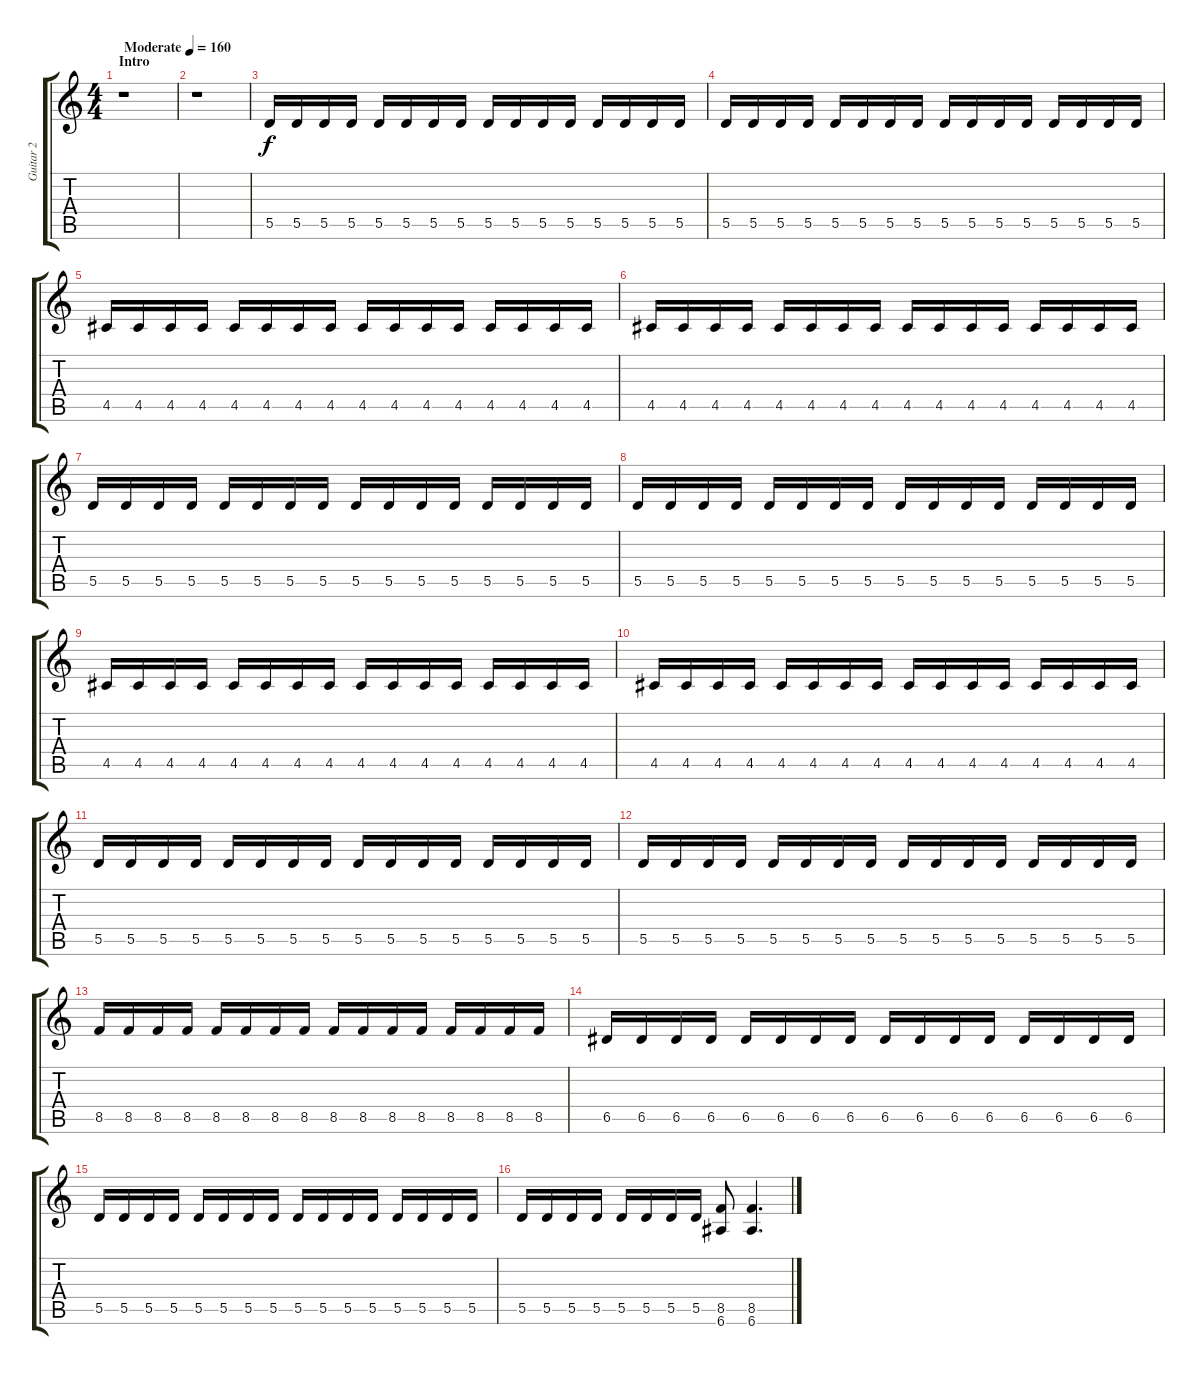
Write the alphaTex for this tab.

\track ("Guitar 2" "Guitar 2") {instrument distortionguitar}
\staff {score tabs}
\tuning (E4 B3 G3 D3 A2 E2) {hide}
\ts (4 4)
\section ("" "Intro")
\tempo (160 "Moderate")
\clef g2
\ks c
r.1{dy f instrument distortionguitar} |
r.1 |
5.5.16 5.5.16 5.5.16 5.5.16 5.5.16 5.5.16 5.5.16 5.5.16 5.5.16 5.5.16 5.5.16 5.5.16 5.5.16 5.5.16 5.5.16 5.5.16 |
5.5.16 5.5.16 5.5.16 5.5.16 5.5.16 5.5.16 5.5.16 5.5.16 5.5.16 5.5.16 5.5.16 5.5.16 5.5.16 5.5.16 5.5.16 5.5.16 |
4.5.16 4.5.16 4.5.16 4.5.16 4.5.16 4.5.16 4.5.16 4.5.16 4.5.16 4.5.16 4.5.16 4.5.16 4.5.16 4.5.16 4.5.16 4.5.16 |
4.5.16 4.5.16 4.5.16 4.5.16 4.5.16 4.5.16 4.5.16 4.5.16 4.5.16 4.5.16 4.5.16 4.5.16 4.5.16 4.5.16 4.5.16 4.5.16 |
5.5.16 5.5.16 5.5.16 5.5.16 5.5.16 5.5.16 5.5.16 5.5.16 5.5.16 5.5.16 5.5.16 5.5.16 5.5.16 5.5.16 5.5.16 5.5.16 |
5.5.16 5.5.16 5.5.16 5.5.16 5.5.16 5.5.16 5.5.16 5.5.16 5.5.16 5.5.16 5.5.16 5.5.16 5.5.16 5.5.16 5.5.16 5.5.16 |
4.5.16 4.5.16 4.5.16 4.5.16 4.5.16 4.5.16 4.5.16 4.5.16 4.5.16 4.5.16 4.5.16 4.5.16 4.5.16 4.5.16 4.5.16 4.5.16 |
4.5.16 4.5.16 4.5.16 4.5.16 4.5.16 4.5.16 4.5.16 4.5.16 4.5.16 4.5.16 4.5.16 4.5.16 4.5.16 4.5.16 4.5.16 4.5.16 |
5.5.16 5.5.16 5.5.16 5.5.16 5.5.16 5.5.16 5.5.16 5.5.16 5.5.16 5.5.16 5.5.16 5.5.16 5.5.16 5.5.16 5.5.16 5.5.16 |
5.5.16 5.5.16 5.5.16 5.5.16 5.5.16 5.5.16 5.5.16 5.5.16 5.5.16 5.5.16 5.5.16 5.5.16 5.5.16 5.5.16 5.5.16 5.5.16 |
8.5.16 8.5.16 8.5.16 8.5.16 8.5.16 8.5.16 8.5.16 8.5.16 8.5.16 8.5.16 8.5.16 8.5.16 8.5.16 8.5.16 8.5.16 8.5.16 |
6.5.16 6.5.16 6.5.16 6.5.16 6.5.16 6.5.16 6.5.16 6.5.16 6.5.16 6.5.16 6.5.16 6.5.16 6.5.16 6.5.16 6.5.16 6.5.16 |
5.5.16 5.5.16 5.5.16 5.5.16 5.5.16 5.5.16 5.5.16 5.5.16 5.5.16 5.5.16 5.5.16 5.5.16 5.5.16 5.5.16 5.5.16 5.5.16 |
5.5.16 5.5.16 5.5.16 5.5.16 5.5.16 5.5.16 5.5.16 5.5.16 (8.5 6.6).8 (8.5 6.6).4{d}
